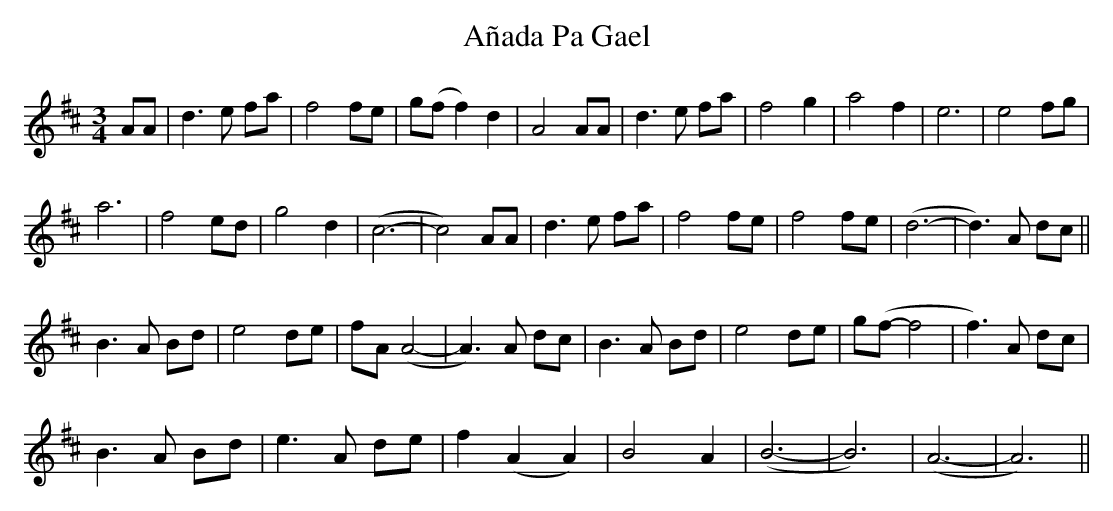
X:1
T: Añada Pa Gael
M: 3/4
L: 1/8
K: Dmaj
AA|d3 e fa|f4 fe|g(f f2) d2|A4 AA|d3 e fa|f4 g2|a4 f2|e6|e4 fg|
a6|f4 ed|g4 d2|(c6-|c4) AA|d3 e fa|f4 fe|f4 fe|(d6-|d3) A dc||
B3 A Bd|e4 de|fA (A4-|A3) A dc|B3 A Bd|e4 de|g(f-f4|f3) A dc|
B3 A Bd|e3 A de|f2 (A2 A2)|B4 A2|(B6-|B6)|(A6-|A6)||
